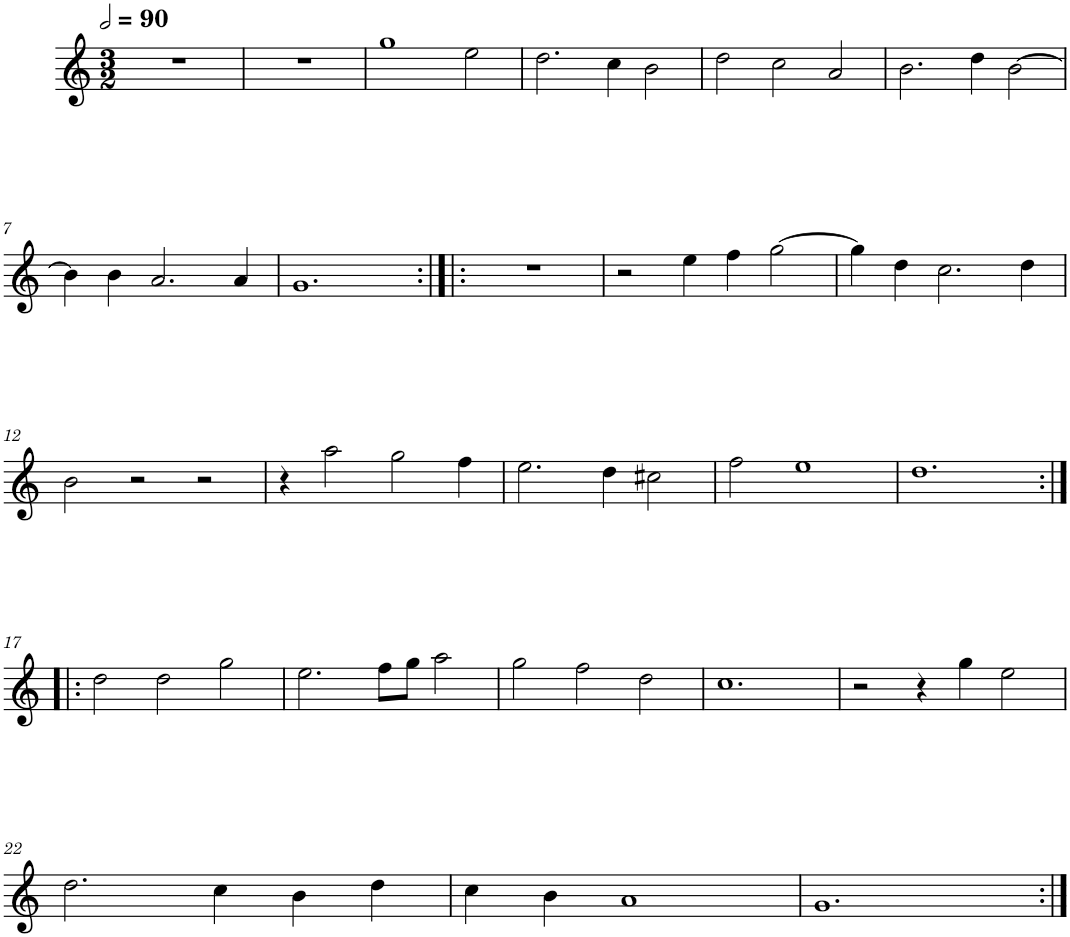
**kern
*part1
*staff1
*I"Cinq parties
*clefG2
*k[]
*M3/2
*MM180
=1
1.r
=2
1.r
=3
1gg
2ee\
=4
2.dd\
4cc\
2b\
=5
2dd\
2cc\
2a/
=6
2.b\
4dd\
[2b\
!!LO:LB:g=z
=7
4b\]
4b\
2.a/
4a/
=8
1.g
=9:|!|:
1.r
=10
2r
4ee\
4ff\
[2gg\
=11
4gg\]
4dd\
2.cc\
4dd\
!!LO:LB:g=z
=12
2b\
2r
2r
=13
4r
2aa\
2gg\
4ff\
=14
2.ee\
4dd\
2cc#X\
=15
2ff\
1ee
=16
1.dd
!!LO:LB:g=z
=17:|!|:
2dd\
2dd\
2gg\
=18
2.ee\
8ff\L
8gg\J
2aa\
=19
2gg\
2ff\
2dd\
=20
1.cc
=21
2r
4r
4gg\
2ee\
!!LO:LB:g=z
=22
2.dd\
4cc\
4b\
4dd\
=23
4cc\
4b\
1a
=24
1.g
=:|!
*-
